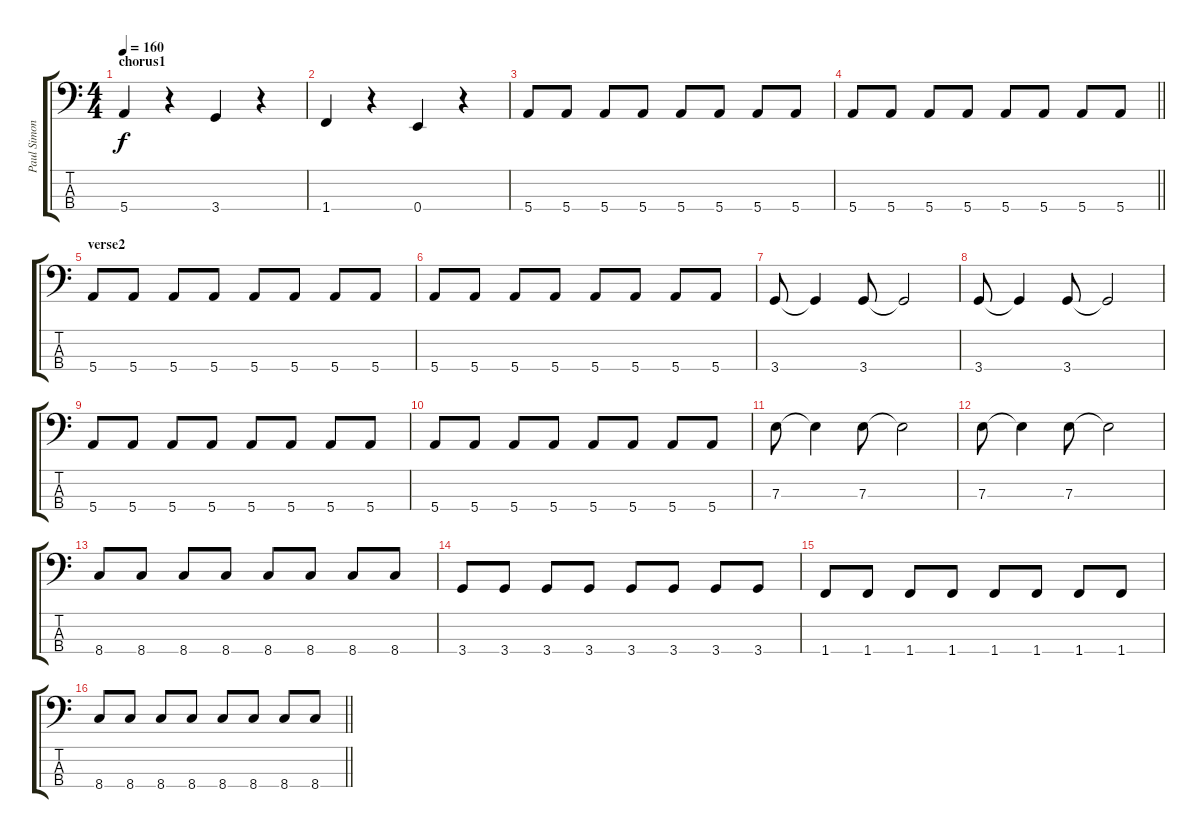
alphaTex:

\track ("Paul Simonom" "Paul Simon") {instrument electricbassfinger}
\staff {score tabs}
\tuning (G2 D2 A1 E1) {hide}
\ts (4 4)
\section ("" "chorus1")
\tempo 160
\clef f4
\ks c
5.4.4{dy f} r.4 3.4.4 r.4 |
1.4.4 r.4 0.4.4 r.4 |
5.4.8 5.4.8 5.4.8 5.4.8 5.4.8 5.4.8 5.4.8 5.4.8 |
\barLineRight lightlight
5.4.8 5.4.8 5.4.8 5.4.8 5.4.8 5.4.8 5.4.8 5.4.8 |
\section ("" "verse2")
5.4.8 5.4.8 5.4.8 5.4.8 5.4.8 5.4.8 5.4.8 5.4.8 |
5.4.8 5.4.8 5.4.8 5.4.8 5.4.8 5.4.8 5.4.8 5.4.8 |
3.4.8 3.4{t}.4 3.4.8 3.4{t}.2 |
3.4.8 3.4{t}.4 3.4.8 3.4{t}.2 |
5.4.8 5.4.8 5.4.8 5.4.8 5.4.8 5.4.8 5.4.8 5.4.8 |
5.4.8 5.4.8 5.4.8 5.4.8 5.4.8 5.4.8 5.4.8 5.4.8 |
7.3.8 7.3{t}.4 7.3.8 7.3{t}.2 |
7.3.8 7.3{t}.4 7.3.8 7.3{t}.2 |
8.4.8 8.4.8 8.4.8 8.4.8 8.4.8 8.4.8 8.4.8 8.4.8 |
3.4.8 3.4.8 3.4.8 3.4.8 3.4.8 3.4.8 3.4.8 3.4.8 |
1.4.8 1.4.8 1.4.8 1.4.8 1.4.8 1.4.8 1.4.8 1.4.8 |
\barLineRight lightlight
8.4.8 8.4.8 8.4.8 8.4.8 8.4.8 8.4.8 8.4.8 8.4.8
